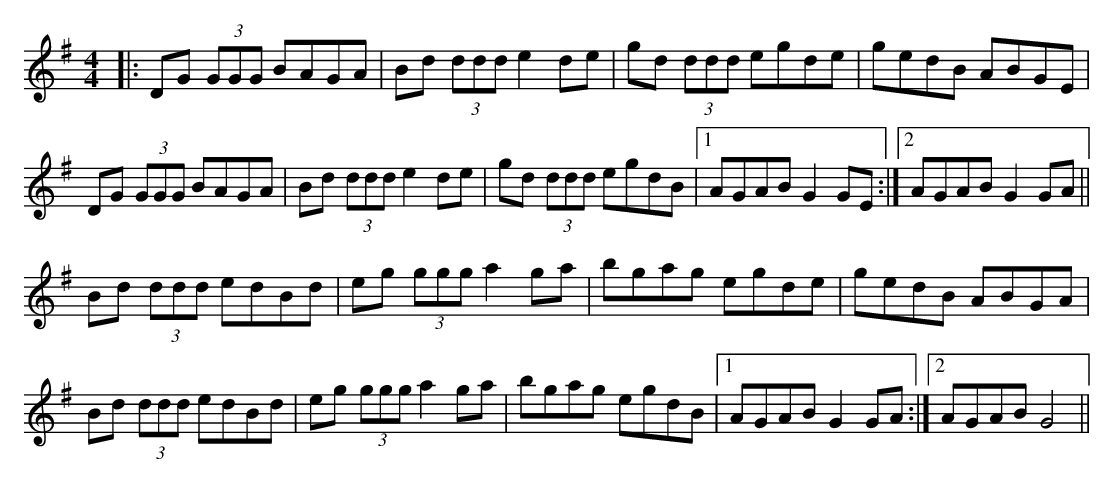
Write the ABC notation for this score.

X:1
M:4/4
K:G
|:DG (3GGG BAGA|Bd (3ddd e2 de|gd (3ddd egde|gedB ABGE|
DG (3GGG BAGA|Bd (3ddd e2 de|gd (3ddd egdB|1 AGAB G2 GE:|2 AGAB G2 GA||
Bd (3ddd edBd|eg (3ggg a2 ga|bgag egde|gedB ABGA|
Bd (3ddd edBd|eg (3ggg a2 ga|bgag egdB|1 AGAB G2 GA:|2 AGAB G4||
